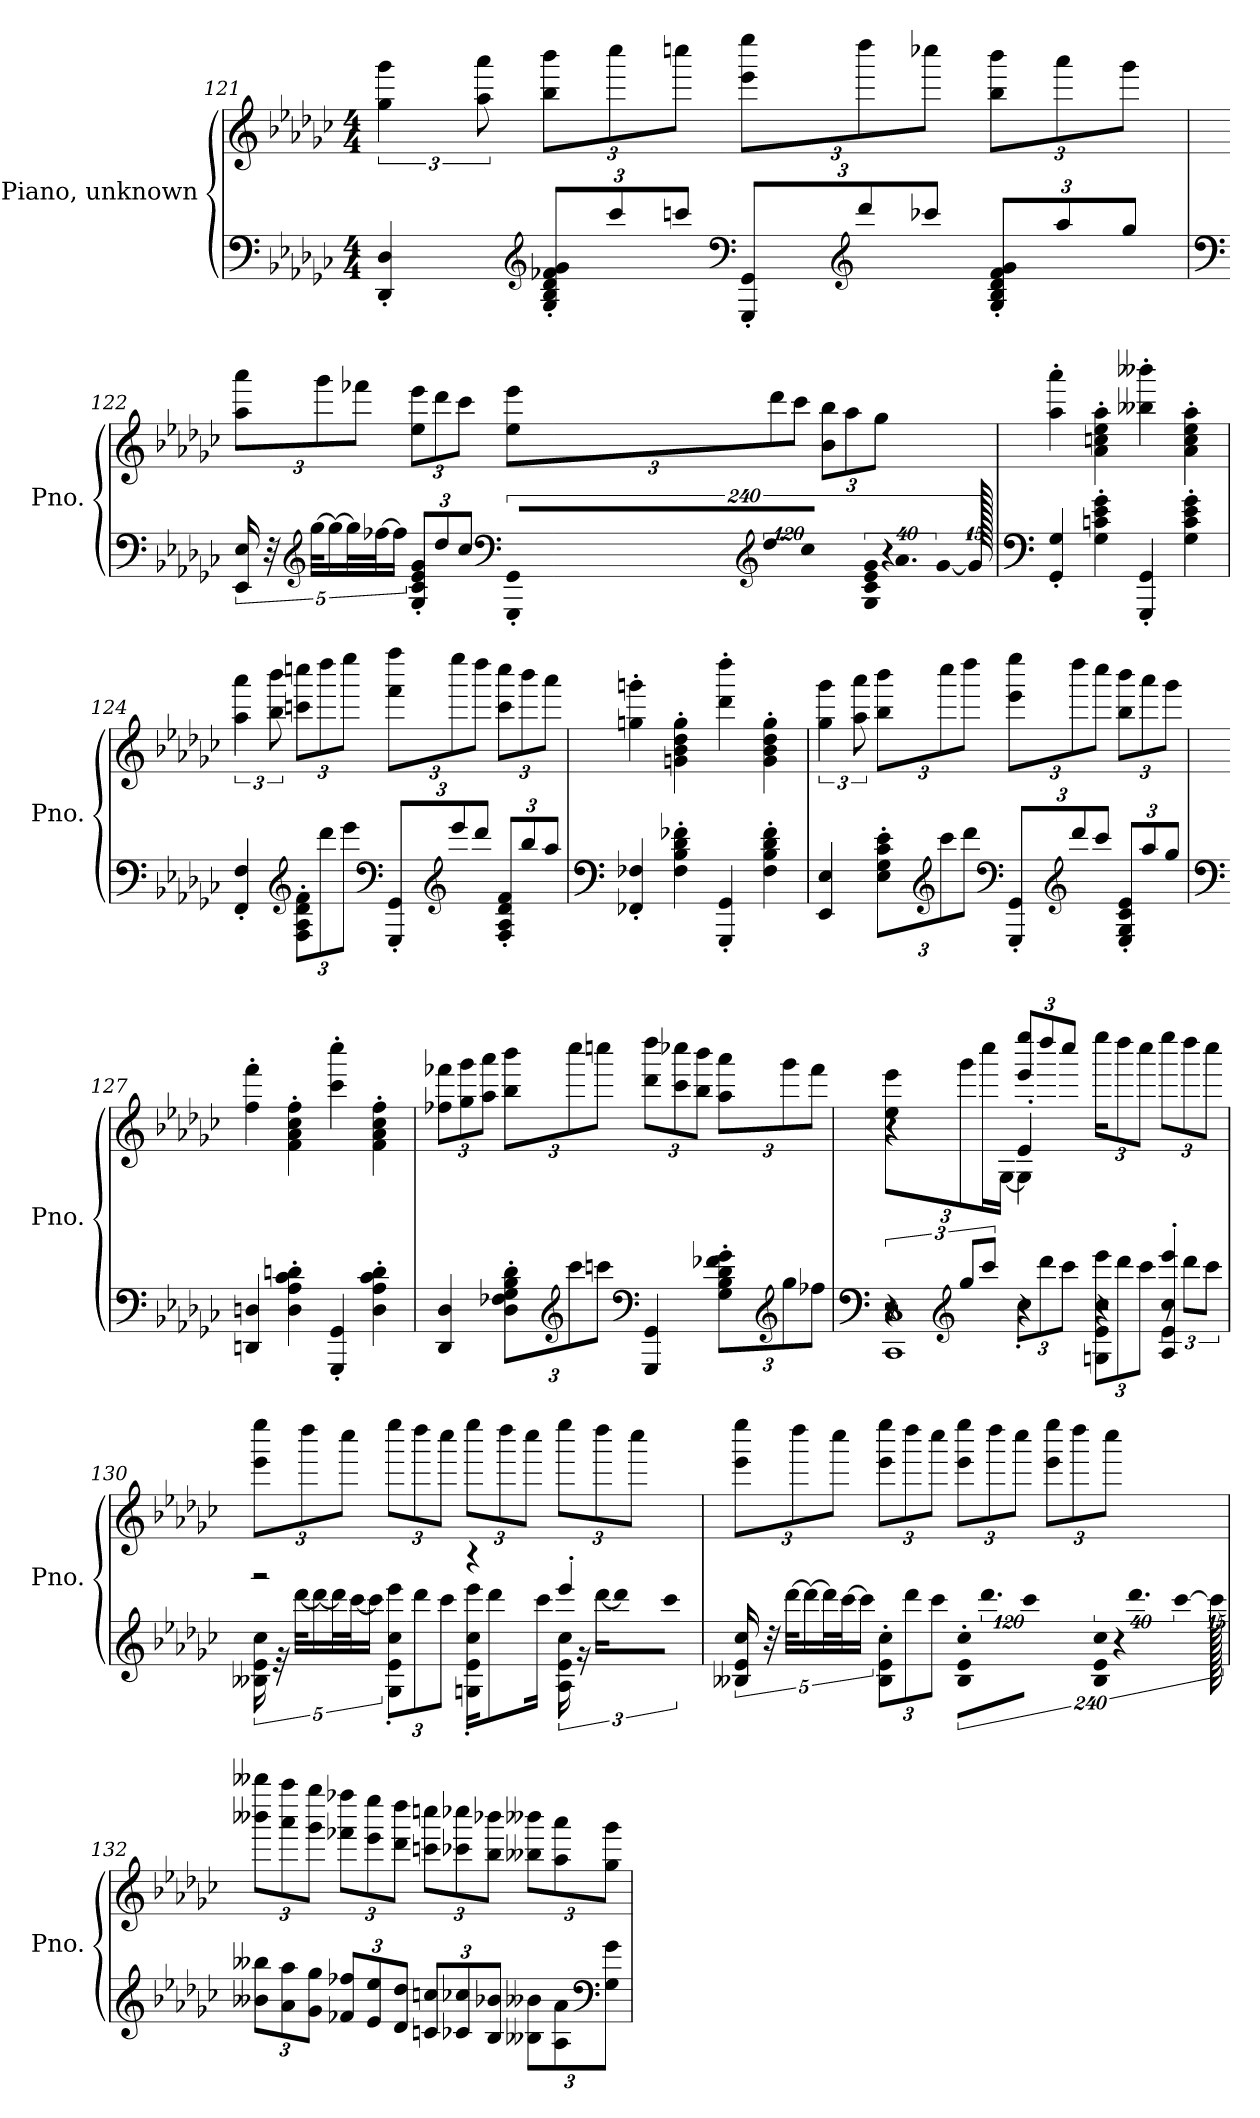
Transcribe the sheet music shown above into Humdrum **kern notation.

**kern	**kern
*part1	*part1
*staff2	*staff1
*I"Piano, unknown	*
*I'Pno.	*
!!LO:LB:g=z
*clefF4	*clefG2
*k[b-e-a-d-g-c-]	*k[b-e-a-d-g-c-]
*M4/4	*M4/4
=121	=121
4DD-/' 4D-/'	6gg-\ 6ggg-\
.	12aa-\ 12aaa-\
*clefG2	*
*Xbrackettup	*Xbrackettup
12G-/' 12B-/' 12d-/' 12f-X/' 12g-/'L	12bb-\ 12bbb-\L
12ccc-/	12cccc-\
12cccn/J	12ccccn\J
*clefF4	*
12GGG-/' 12GG-/'L	12eee-\ 12eeee-\L
*clefG2	*
12ddd-/	12dddd-\
12ccc-X/J	12cccc-X\J
12G-/' 12B-/' 12d-/' 12f-/' 12g-/'L	12bb-\ 12bbb-\L
12aa-/	12aaa-\
12gg-/J	12ggg-\J
!!LO:PB:g=z
=122	=122
*clefF4	*
*brackettup	*
20EE-/ 20E-/	12aa-\ 12aaa-\L
40r	.
*clefG2	*
[40gg-\KLL	.
.	12ggg-\
20gg-\_	.
40gg-\L]	.
.	12fff-X\J
[40ff-X\J	.
20ff-\JJ]	.
*Xbrackettup	*
12G-/' 12c-/' 12e-/' 12g-/'L	12ee-\ 12eee-\L
12dd-/	12ddd-\
12cc-/J	12ccc-\J
*clefF4	*
*brackettup	*
!LO:N:vis=16	!
1920%137GGG-/' 1920%137GG-/'LL	12ee-\ 12eee-\L
*clefG2	*
!LO:N:vis=16.	!
960%103dd-/	.
.	12ddd-\
.	12ccc-\J
!LO:N:vis=16	!
1920%137cc-/JJ	.
!LO:N:vis=32	!
640%23G-/ 640%23c-/ 640%23e-/ 640%23g-/	12b-\ 12bb-\L
!LO:N:vis=32	!
640%23r	.
!LO:N:vis=16.	!
960%103a-/LL	.
.	12aa-\
.	12gg-\J
[240%17g-/J	.
1920g-/]	1920ryy
=123	=123
*clefF4	*
4GG-/' 4G-/'	4aa-\' 4aaa-\'
4G-\' 4cn\' 4e-\' 4g-\'	4a-\' 4ccn\' 4ee-\' 4aa-\'
4GGG-/' 4GG-/'	4bb--X\' 4bbb--X\'
4G-\' 4c\' 4e-\' 4g-\'	4a-\' 4cc\' 4ee-\' 4aa-\'
!!LO:LB:g=z
=124	=124
*	*brackettup
4FF/' 4F/'	6aa-\ 6aaa-\
.	12bb-\ 12bbb-\
*clefG2	*
*Xbrackettup	*Xbrackettup
12F\' 12A-\' 12d-\' 12f\'L	12cccn\ 12ccccn\L
12ddd-\	12dddd-\
12eee-\J	12eeee-\J
*clefF4	*
12GGG-/' 12GG-/'L	12fff\ 12ffff\L
*clefG2	*
12eee-/	12eeee-\
12ddd-/J	12dddd-\J
12F/' 12A-/' 12d-/' 12f/'L	12ccc\ 12cccc\L
12bb-/	12bbb-\
12aa-/J	12aaa-\J
=125	=125
*clefF4	*
4FF-X/' 4F-X/'	4ggn\' 4gggn\'
4F-\' 4B-\' 4d-\' 4f-X\'	4gn\' 4b-\' 4dd-\' 4gg\'
4GGG-/' 4GG-/'	4ddd-\' 4dddd-\'
4F-\' 4B-\' 4d-\' 4f-\'	4g\' 4b-\' 4dd-\' 4gg\'
!!LO:LB:g=z
=126	=126
*	*brackettup
4EE-/ 4E-/	6gg-\ 6ggg-\
.	12aa-\ 12aaa-\
*	*Xbrackettup
12E-\' 12G-\' 12c-\' 12e-\'L	12bb-\ 12bbb-\L
*clefG2	*
12ccc-\	12cccc-\
12ddd-\J	12dddd-\J
*clefF4	*
12GGG-/' 12GG-/'L	12eee-\ 12eeee-\L
*clefG2	*
12ddd-/	12dddd-\
12ccc-/J	12cccc-\J
12E-/' 12G-/' 12c-/' 12e-/'L	12bb-\ 12bbb-\L
12aa-/	12aaa-\
12gg-/J	12ggg-\J
=127	=127
*clefF4	*
4DDn/ 4Dn/	4ff\' 4fff\'
4D\' 4A-\' 4c-\' 4dn\'	4f\' 4a-\' 4cc-\' 4ff\'
4GGG-/' 4GG-/'	4ccc-\' 4cccc-\'
4D\' 4A-\' 4c-\' 4d\'	4f\' 4a-\' 4cc-\' 4ff\'
!!LO:LB:g=z
=128	=128
4DD-/ 4D-/	12ff-X\ 12fff-X\L
.	12gg-\ 12ggg-\
.	12aa-\ 12aaa-\J
12D-\' 12F-X\' 12G-\' 12B-\' 12d-\'L	12bb-\ 12bbb-\L
*clefG2	*
12ccc-\	12cccc-\
12cccn\J	12ccccn\J
*clefF4	*
4GGG-/ 4GG-/	12ddd-\ 12dddd-\L
.	12ccc-\ 12cccc-X\
.	12bb-\ 12bbb-\J
12G-\' 12B-\' 12d-\' 12f-X\' 12g-\'L	12aa-\ 12aaa-\L
*clefG2	*
12gg-\	12ggg-\
12ff-X\J	12fff-\J
!!LO:LB:g=z
=129	=129
*clefF4	*
*brackettup	*
*^	*^
*	*^	*	*^
*	*	*^	*	*	*
12r	4r	2r	1CC- 1C-	4r	12ee-\ 12eee-\L	4r
*clefG2	*	*	*	*	*	*
12gg-/L	.	.	.	.	12ggg-\	.
12ccc-/J	.	.	.	.	24cccc-\L	.
.	.	.	.	.	[24G-\JJ	.
*	*Xbrackettup	*	*	*	*	*
4r	12cc-'\L	.	.	12eee-/ 12eeee-/L	4G-\]	4e-'/
.	12ddd-\	.	.	12dddd-/	.	.
.	12ccc-\J	.	.	12cccc-/J	.	.
*	*brackettup	*	*	*	*	*
2r	12Gn\ 12e-\ 12cc-\ 12eee-\L	4r	.	2r	12eeee-\L	2r
.	12ddd-\	.	.	.	12dddd-\	.
.	12ccc-\J	.	.	.	12cccc-\J	.
.	12r	4A-/' 4e-/' 4cc-/' 4eee-/'	.	.	12eeee-\L	.
.	12ddd-\L	.	.	.	12dddd-\	.
.	12ccc-\J	.	.	.	12cccc-\J	.
*	*v	*v	*v	*	*	*
*	*	*v	*v	*v
!!LO:LB:g=z
=130	=130	=130
2r	20B--X\ 20e-\ 20cc-\	12eee-\ 12eeee-\L
.	40r	.
.	[40ddd-\KLL	.
.	.	12dddd-\
.	20ddd-\_	.
.	40ddd-\L]	.
.	.	12cccc-\J
.	[40ccc-\J	.
.	20ccc-\JJ]	.
*	*Xbrackettup	*
.	12G-\' 12e-\' 12cc-\' 12eee-\'L	12eeee-\L
.	12ddd-\	12dddd-\
.	12ccc-\J	12cccc-\J
4r	16Gn\' 16e-\' 16cc-\' 16eee-\'KL	12eeee-\L
.	8ddd-\	.
.	.	12dddd-\
.	.	12cccc-\J
.	16ccc-\Jk	.
*	*brackettup	*
4eee-'/	24A-\ 24e-\ 24cc-\	12eeee-\L
.	24r	.
.	[24ddd-\LL	12dddd-\
.	16ddd-\]	.
.	.	12cccc-\J
.	16ccc-\JJ	.
*v	*v	*
!!LO:PB:g=z
=131	=131
20B--X/ 20e-/ 20cc-/	12eee-\ 12eeee-\L
40r	.
[40ddd-\KLL	.
.	12dddd-\
20ddd-\_	.
40ddd-\L]	.
.	12cccc-\J
[40ccc-\J	.
20ccc-\JJ]	.
*Xbrackettup	*
12B--\' 12e-\' 12cc-\'L	12eee-\ 12eeee-\L
12ddd-\	12dddd-\
12ccc-\J	12cccc-\J
*brackettup	*
!LO:N:vis=16	!
1920%137B--\' 1920%137e-\' 1920%137cc-\'LL	12eee-\ 12eeee-\L
!LO:N:vis=16.	!
960%103ddd-\	.
.	12dddd-\
.	12cccc-\J
!LO:N:vis=16	!
1920%137ccc-\JJ	.
!LO:N:vis=32	!
640%23B--/ 640%23e-/ 640%23cc-/	12eee-\ 12eeee-\L
!LO:N:vis=32	!
640%23r	.
!LO:N:vis=16.	!
960%103ddd-\LL	.
.	12dddd-\
.	12cccc-\J
[240%17ccc-\J	.
1920ccc-\]	1920ryy
=132	=132
*Xbrackettup	*
12b--X\ 12bb--X\L	12bbb--X\ 12bbbb--X\L
12a-\ 12aa-\	12aaa-\ 12aaaa-\
12g-\ 12gg-\J	12ggg-\ 12gggg-\J
12f-X/ 12ff-X/L	12fff-X\ 12ffff-X\L
12e-/ 12ee-/	12eee-\ 12eeee-\
12d-/ 12dd-/J	12ddd-\ 12dddd-\J
12cn/ 12ccn/L	12cccn\ 12ccccn\L
12c-X/ 12cc-X/	12ccc-X\ 12cccc-X\
12B-/ 12b-X/J	12bb-\ 12bbb-X\J
12B--X\ 12b--X\L	12bb--X\ 12bbb--X\L
12A-\ 12a-\	12aa-\ 12aaa-\
*clefF4	*
12G-\ 12g-\J	12gg-\ 12ggg-\J
=	=
*-	*-
